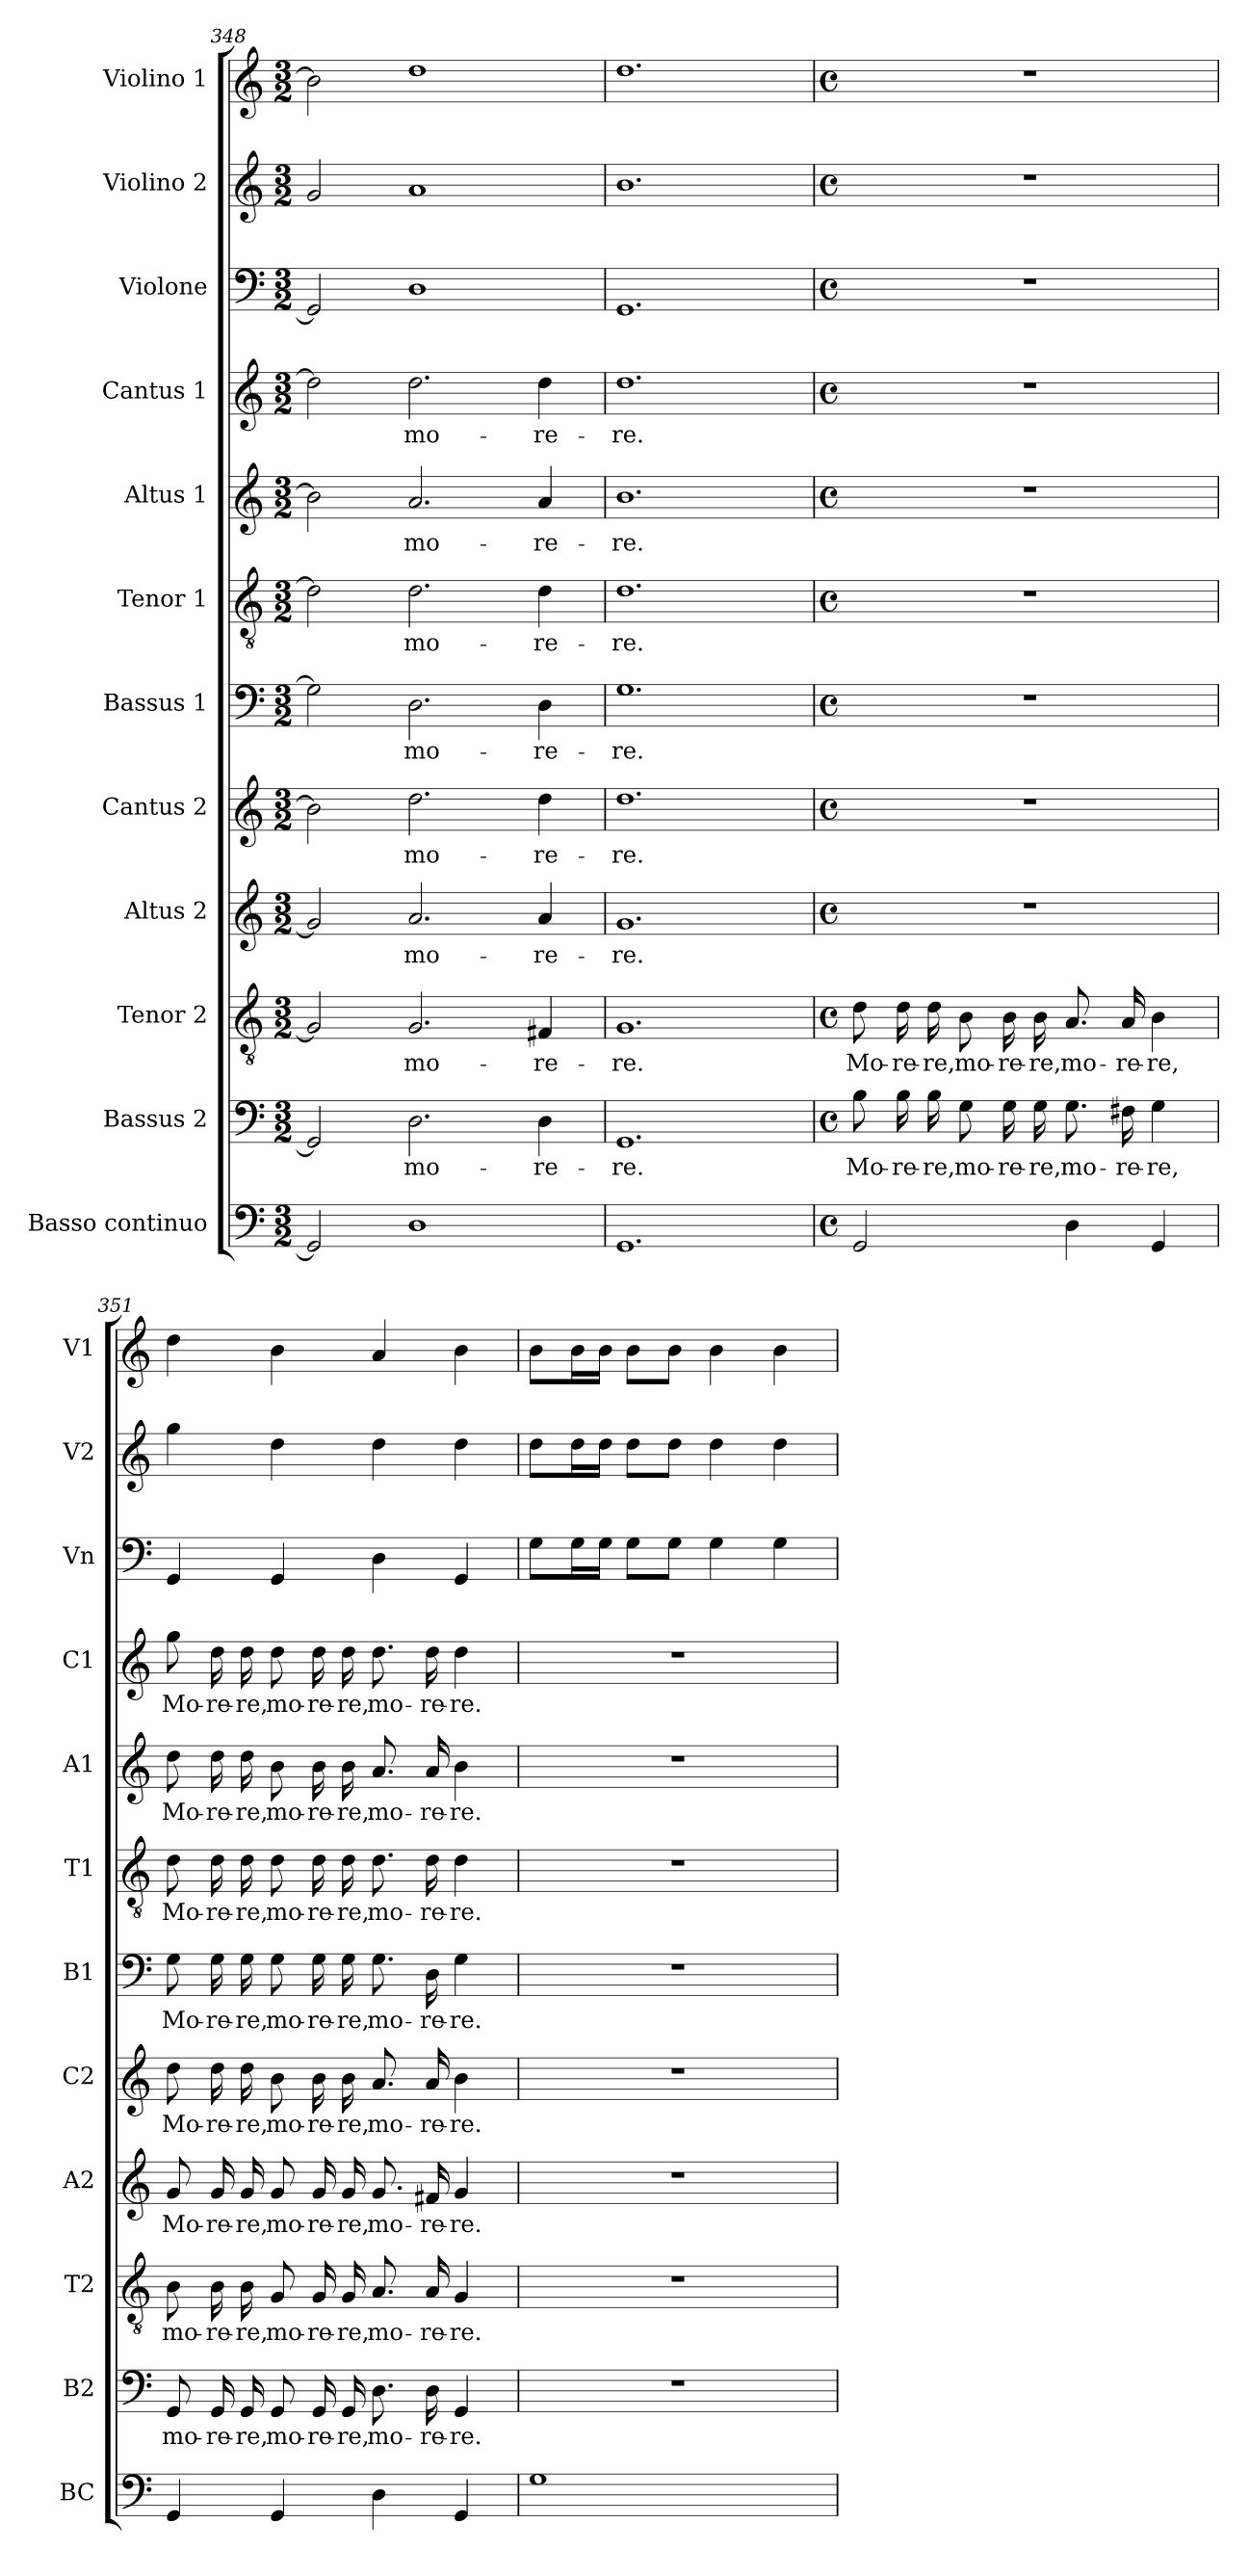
**kern	**kern	**text	**kern	**text	**kern	**text	**kern	**text	**kern	**text	**kern	**text	**kern	**text	**kern	**text	**kern	**kern	**kern
*part12	*part11	*part11	*part10	*part10	*part9	*part9	*part8	*part8	*part7	*part7	*part6	*part6	*part5	*part5	*part4	*part4	*part3	*part2	*part1
*staff12	*staff11	*staff11	*staff10	*staff10	*staff9	*staff9	*staff8	*staff8	*staff7	*staff7	*staff6	*staff6	*staff5	*staff5	*staff4	*staff4	*staff3	*staff2	*staff1
*I"Basso continuo	*I"Bassus 2	*	*I"Tenor 2	*	*I"Altus 2	*	*I"Cantus 2	*	*I"Bassus 1	*	*I"Tenor 1	*	*I"Altus 1	*	*I"Cantus 1	*	*I"Violone	*I"Violino 2	*I"Violino 1
*I'BC	*I'B2	*	*I'T2	*	*I'A2	*	*I'C2	*	*I'B1	*	*I'T1	*	*I'A1	*	*I'C1	*	*I'Vn	*I'V2	*I'V1
*clefF4	*clefF4	*	*clefGv2	*	*clefG2	*	*clefG2	*	*clefF4	*	*clefGv2	*	*clefG2	*	*clefG2	*	*clefF4	*clefG2	*clefG2
*ITrd7c12	*	*	*	*	*	*	*	*	*	*	*	*	*	*	*	*	*ITrd7c12	*	*
*k[]	*k[]	*	*k[]	*	*k[]	*	*k[]	*	*k[]	*	*k[]	*	*k[]	*	*k[]	*	*k[]	*k[]	*k[]
*C:	*C:	*	*C:	*	*C:	*	*C:	*	*C:	*	*C:	*	*C:	*	*C:	*	*C:	*C:	*C:
*M3/2	*M3/2	*	*M3/2	*	*M3/2	*	*M3/2	*	*M3/2	*	*M3/2	*	*M3/2	*	*M3/2	*	*M3/2	*M3/2	*M3/2
=348	=348	=348	=348	=348	=348	=348	=348	=348	=348	=348	=348	=348	=348	=348	=348	=348	=348	=348	=348
2GGG/]	2GG/]	.	2G/]	.	2g/]	.	2b\]	.	2G\]	.	2d\]	.	2b\]	.	2dd\]	.	2GGG/]	2g/	2b\]
!	!	!LO:LY:b	!	!LO:LY:b	!	!LO:LY:b	!	!LO:LY:b	!	!LO:LY:b	!	!LO:LY:b	!	!LO:LY:b	!	!LO:LY:b	!	!	!
1DD	2.D\	mo-	2.G/	mo-	2.a/	mo-	2.dd\	mo-	2.D\	mo-	2.d\	mo-	2.a/	mo-	2.dd\	mo-	1DD	1a	1dd
!	!	!LO:LY:b	!	!LO:LY:b	!	!LO:LY:b	!	!LO:LY:b	!	!LO:LY:b	!	!LO:LY:b	!	!LO:LY:b	!	!LO:LY:b	!	!	!
.	4D\	-re-	4F#X/	-re-	4a/	-re-	4dd\	-re-	4D\	-re-	4d\	-re-	4a/	-re-	4dd\	-re-	.	.	.
=349	=349	=349	=349	=349	=349	=349	=349	=349	=349	=349	=349	=349	=349	=349	=349	=349	=349	=349	=349
!	!	!LO:LY:b	!	!LO:LY:b	!	!LO:LY:b	!	!LO:LY:b	!	!LO:LY:b	!	!LO:LY:b	!	!LO:LY:b	!	!LO:LY:b	!	!	!
1.GGG	1.GG	-re.	1.G	-re.	1.g	-re.	1.dd	-re.	1.G	-re.	1.d	-re.	1.b	-re.	1.dd	-re.	1.GGG	1.b	1.dd
!!LO:PB:g=z
=350	=350	=350	=350	=350	=350	=350	=350	=350	=350	=350	=350	=350	=350	=350	=350	=350	=350	=350	=350
*M4/4	*M4/4	*	*M4/4	*	*M4/4	*	*M4/4	*	*M4/4	*	*M4/4	*	*M4/4	*	*M4/4	*	*M4/4	*M4/4	*M4/4
*met(c)	*met(c)	*	*met(c)	*	*met(c)	*	*met(c)	*	*met(c)	*	*met(c)	*	*met(c)	*	*met(c)	*	*met(c)	*met(c)	*met(c)
!	!	!LO:LY:b	!	!LO:LY:b	!	!	!	!	!	!	!	!	!	!	!	!	!	!	!
2GGG/	8B\	Mo-	8d\	Mo-	1r	.	1r	.	1r	.	1r	.	1r	.	1r	.	1r	1r	1r
!	!	!LO:LY:b	!	!LO:LY:b	!	!	!	!	!	!	!	!	!	!	!	!	!	!	!
.	16B\	-re-	16d\	-re-	.	.	.	.	.	.	.	.	.	.	.	.	.	.	.
!	!	!LO:LY:b	!	!LO:LY:b	!	!	!	!	!	!	!	!	!	!	!	!	!	!	!
.	16B\	-re,	16d\	-re,	.	.	.	.	.	.	.	.	.	.	.	.	.	.	.
!	!	!LO:LY:b	!	!LO:LY:b	!	!	!	!	!	!	!	!	!	!	!	!	!	!	!
.	8G\	mo-	8B\	mo-	.	.	.	.	.	.	.	.	.	.	.	.	.	.	.
!	!	!LO:LY:b	!	!LO:LY:b	!	!	!	!	!	!	!	!	!	!	!	!	!	!	!
.	16G\	-re-	16B\	-re-	.	.	.	.	.	.	.	.	.	.	.	.	.	.	.
!	!	!LO:LY:b	!	!LO:LY:b	!	!	!	!	!	!	!	!	!	!	!	!	!	!	!
.	16G\	-re,	16B\	-re,	.	.	.	.	.	.	.	.	.	.	.	.	.	.	.
!	!	!LO:LY:b	!	!LO:LY:b	!	!	!	!	!	!	!	!	!	!	!	!	!	!	!
4DD\	8.G\	mo-	8.A/	mo-	.	.	.	.	.	.	.	.	.	.	.	.	.	.	.
!	!	!LO:LY:b	!	!LO:LY:b	!	!	!	!	!	!	!	!	!	!	!	!	!	!	!
.	16F#X\	-re-	16A/	-re-	.	.	.	.	.	.	.	.	.	.	.	.	.	.	.
!	!	!LO:LY:b	!	!LO:LY:b	!	!	!	!	!	!	!	!	!	!	!	!	!	!	!
4GGG/	4G\	-re,	4B\	-re,	.	.	.	.	.	.	.	.	.	.	.	.	.	.	.
=351	=351	=351	=351	=351	=351	=351	=351	=351	=351	=351	=351	=351	=351	=351	=351	=351	=351	=351	=351
!	!	!LO:LY:b	!	!LO:LY:b	!	!LO:LY:b	!	!LO:LY:b	!	!LO:LY:b	!	!LO:LY:b	!	!LO:LY:b	!	!LO:LY:b	!	!	!
4GGG/	8GG/	mo-	8B\	mo-	8g/	Mo-	8dd\	Mo-	8G\	Mo-	8d\	Mo-	8dd\	Mo-	8gg\	Mo-	4GGG/	4gg\	4dd\
!	!	!LO:LY:b	!	!LO:LY:b	!	!LO:LY:b	!	!LO:LY:b	!	!LO:LY:b	!	!LO:LY:b	!	!LO:LY:b	!	!LO:LY:b	!	!	!
.	16GG/	-re-	16B\	-re-	16g/	-re-	16dd\	-re-	16G\	-re-	16d\	-re-	16dd\	-re-	16dd\	-re-	.	.	.
!	!	!LO:LY:b	!	!LO:LY:b	!	!LO:LY:b	!	!LO:LY:b	!	!LO:LY:b	!	!LO:LY:b	!	!LO:LY:b	!	!LO:LY:b	!	!	!
.	16GG/	-re,	16B\	-re,	16g/	-re,	16dd\	-re,	16G\	-re,	16d\	-re,	16dd\	-re,	16dd\	-re,	.	.	.
!	!	!LO:LY:b	!	!LO:LY:b	!	!LO:LY:b	!	!LO:LY:b	!	!LO:LY:b	!	!LO:LY:b	!	!LO:LY:b	!	!LO:LY:b	!	!	!
4GGG/	8GG/	mo-	8G/	mo-	8g/	mo-	8b\	mo-	8G\	mo-	8d\	mo-	8b\	mo-	8dd\	mo-	4GGG/	4dd\	4b\
!	!	!LO:LY:b	!	!LO:LY:b	!	!LO:LY:b	!	!LO:LY:b	!	!LO:LY:b	!	!LO:LY:b	!	!LO:LY:b	!	!LO:LY:b	!	!	!
.	16GG/	-re-	16G/	-re-	16g/	-re-	16b\	-re-	16G\	-re-	16d\	-re-	16b\	-re-	16dd\	-re-	.	.	.
!	!	!LO:LY:b	!	!LO:LY:b	!	!LO:LY:b	!	!LO:LY:b	!	!LO:LY:b	!	!LO:LY:b	!	!LO:LY:b	!	!LO:LY:b	!	!	!
.	16GG/	-re,	16G/	-re,	16g/	-re,	16b\	-re,	16G\	-re,	16d\	-re,	16b\	-re,	16dd\	-re,	.	.	.
!	!	!LO:LY:b	!	!LO:LY:b	!	!LO:LY:b	!	!LO:LY:b	!	!LO:LY:b	!	!LO:LY:b	!	!LO:LY:b	!	!LO:LY:b	!	!	!
4DD\	8.D\	mo-	8.A/	mo-	8.g/	mo-	8.a/	mo-	8.G\	mo-	8.d\	mo-	8.a/	mo-	8.dd\	mo-	4DD\	4dd\	4a/
!	!	!LO:LY:b	!	!LO:LY:b	!	!LO:LY:b	!	!LO:LY:b	!	!LO:LY:b	!	!LO:LY:b	!	!LO:LY:b	!	!LO:LY:b	!	!	!
.	16D\	-re-	16A/	-re-	16f#X/	-re-	16a/	-re-	16D\	-re-	16d\	-re-	16a/	-re-	16dd\	-re-	.	.	.
!	!	!LO:LY:b	!	!LO:LY:b	!	!LO:LY:b	!	!LO:LY:b	!	!LO:LY:b	!	!LO:LY:b	!	!LO:LY:b	!	!LO:LY:b	!	!	!
4GGG/	4GG/	-re.	4G/	-re.	4g/	-re.	4b\	-re.	4G\	-re.	4d\	-re.	4b\	-re.	4dd\	-re.	4GGG/	4dd\	4b\
!!LO:LB:g=z
=352	=352	=352	=352	=352	=352	=352	=352	=352	=352	=352	=352	=352	=352	=352	=352	=352	=352	=352	=352
1GG	1r	.	1r	.	1r	.	1r	.	1r	.	1r	.	1r	.	1r	.	8GG\L	8dd\L	8b\L
.	.	.	.	.	.	.	.	.	.	.	.	.	.	.	.	.	16GG\L	16dd\L	16b\L
.	.	.	.	.	.	.	.	.	.	.	.	.	.	.	.	.	16GG\JJ	16dd\JJ	16b\JJ
.	.	.	.	.	.	.	.	.	.	.	.	.	.	.	.	.	8GG\L	8dd\L	8b\L
.	.	.	.	.	.	.	.	.	.	.	.	.	.	.	.	.	8GG\J	8dd\J	8b\J
.	.	.	.	.	.	.	.	.	.	.	.	.	.	.	.	.	4GG\	4dd\	4b\
.	.	.	.	.	.	.	.	.	.	.	.	.	.	.	.	.	4GG\	4dd\	4b\
=	=	=	=	=	=	=	=	=	=	=	=	=	=	=	=	=	=	=	=
*-	*-	*-	*-	*-	*-	*-	*-	*-	*-	*-	*-	*-	*-	*-	*-	*-	*-	*-	*-
